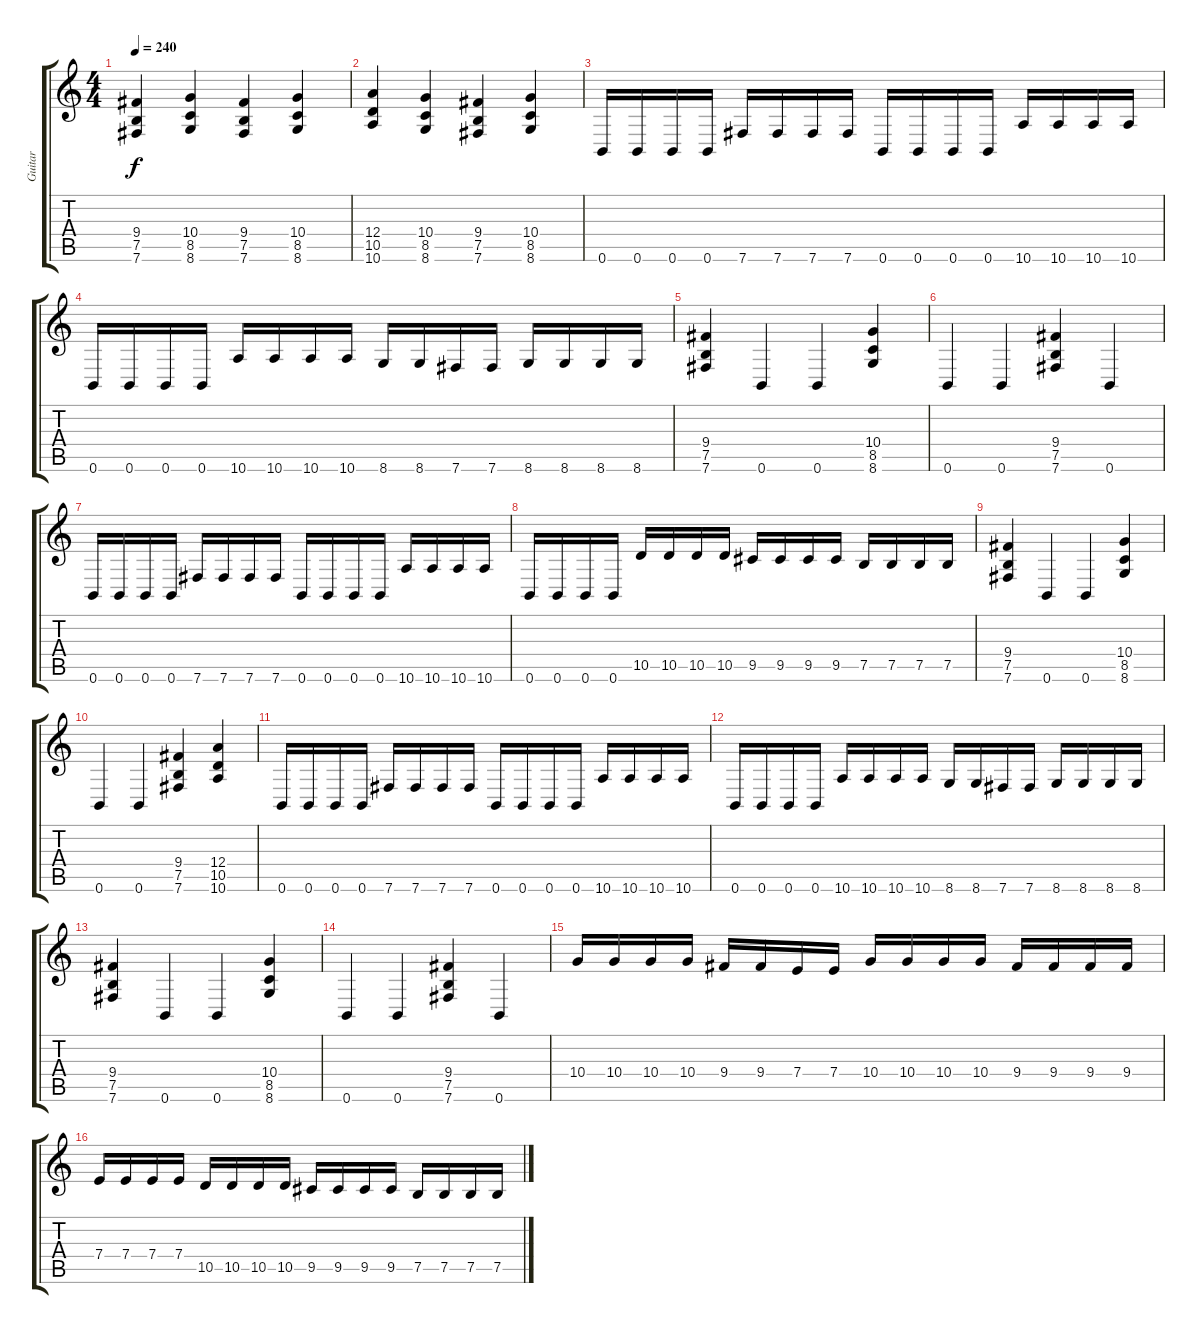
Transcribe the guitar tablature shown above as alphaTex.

\track ("Guitar" "Guitar") {instrument distortionguitar}
\staff {score tabs}
\tuning (B3 Gb3 D3 A2 E2 B1) {hide}
\ts (4 4)
\tempo 240
\clef g2
\ks c
(9.4 7.5 7.6).4{dy f} (10.4 8.5 8.6).4 (9.4 7.5 7.6).4 (10.4 8.5 8.6).4 |
(12.4 10.5 10.6).4 (10.4 8.5 8.6).4 (9.4 7.5 7.6).4 (10.4 8.5 8.6).4 |
0.6.16 0.6.16 0.6.16 0.6.16 7.6.16 7.6.16 7.6.16 7.6.16 0.6.16 0.6.16 0.6.16 0.6.16 10.6.16 10.6.16 10.6.16 10.6.16 |
0.6.16 0.6.16 0.6.16 0.6.16 10.6.16 10.6.16 10.6.16 10.6.16 8.6.16 8.6.16 7.6.16 7.6.16 8.6.16 8.6.16 8.6.16 8.6.16 |
(9.4 7.5 7.6).4 0.6.4 0.6.4 (10.4 8.5 8.6).4 |
0.6.4 0.6.4 (9.4 7.5 7.6).4 0.6.4 |
0.6.16 0.6.16 0.6.16 0.6.16 7.6.16 7.6.16 7.6.16 7.6.16 0.6.16 0.6.16 0.6.16 0.6.16 10.6.16 10.6.16 10.6.16 10.6.16 |
0.6.16 0.6.16 0.6.16 0.6.16 10.5.16 10.5.16 10.5.16 10.5.16 9.5.16 9.5.16 9.5.16 9.5.16 7.5.16 7.5.16 7.5.16 7.5.16 |
(9.4 7.5 7.6).4 0.6.4 0.6.4 (10.4 8.5 8.6).4 |
0.6.4 0.6.4 (9.4 7.5 7.6).4 (12.4 10.5 10.6).4 |
0.6.16 0.6.16 0.6.16 0.6.16 7.6.16 7.6.16 7.6.16 7.6.16 0.6.16 0.6.16 0.6.16 0.6.16 10.6.16 10.6.16 10.6.16 10.6.16 |
0.6.16 0.6.16 0.6.16 0.6.16 10.6.16 10.6.16 10.6.16 10.6.16 8.6.16 8.6.16 7.6.16 7.6.16 8.6.16 8.6.16 8.6.16 8.6.16 |
(9.4 7.5 7.6).4 0.6.4 0.6.4 (10.4 8.5 8.6).4 |
0.6.4 0.6.4 (9.4 7.5 7.6).4 0.6.4 |
10.4.16 10.4.16 10.4.16 10.4.16 9.4.16 9.4.16 7.4.16 7.4.16 10.4.16 10.4.16 10.4.16 10.4.16 9.4.16 9.4.16 9.4.16 9.4.16 |
7.4.16 7.4.16 7.4.16 7.4.16 10.5.16 10.5.16 10.5.16 10.5.16 9.5.16 9.5.16 9.5.16 9.5.16 7.5.16 7.5.16 7.5.16 7.5.16
